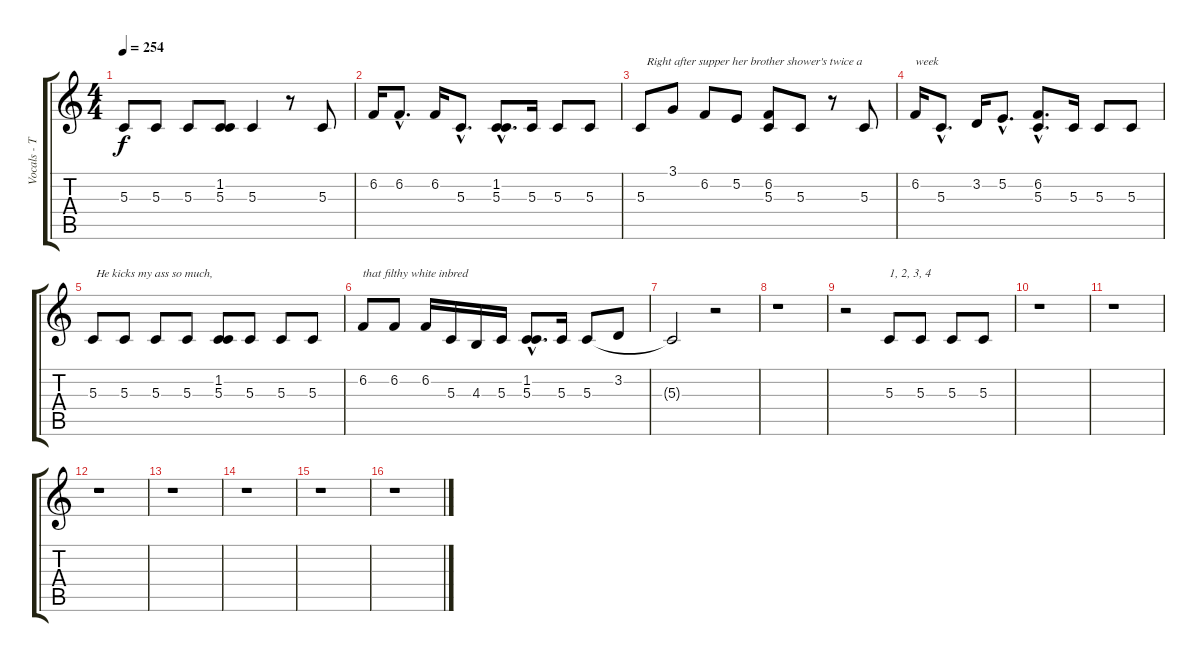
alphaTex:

\track ("Vocals - Tom " "Vocals - T") {instrument tenorsax}
\staff {score tabs}
\tuning (E4 B3 G3 D3 A2 E2) {hide}
\ts (4 4)
\tempo 254
\clef g2
\ks c
5.3.8{dy f} 5.3.8 5.3.8 (1.2 5.3).8 5.3.4 r.8 5.3.8 |
6.2.16 6.2{hac}.8{d} 6.2.16 5.3{hac}.8{d} (1.2{hac} 5.3{hac}).8{d} 5.3.16 5.3.8 5.3.8 |
5.3.8{txt "  Right after supper her brother shower's twice a "} 3.1.8 6.2.8 5.2.8 (6.2 5.3).8 5.3.8 r.8 5.3.8 |
6.2.16{txt "week"} 5.3{hac}.8{d} 3.2.16 5.2{hac}.8{d} (6.2{hac} 5.3{hac}).8{d} 5.3.16 5.3.8 5.3.8 |
5.3.8{txt " He kicks my ass so much, "} 5.3.8 5.3.8 5.3.8 (1.2 5.3).8 5.3.8 5.3.8 5.3.8 |
6.2.8{txt "that filthy white inbred"} 6.2.8 6.2.16 5.3.16 4.3.16 5.3.16 (1.2{hac} 5.3{hac}).8{d} 5.3.16 5.3.8 3.2.8 |
5.3{t}.2 r.2 |
r.1 |
r.2 5.3.8{txt "1, 2, 3, 4 "} 5.3.8 5.3.8 5.3.8 |
r.1 |
r.1 |
r.1 |
r.1 |
r.1 |
r.1 |
r.1
